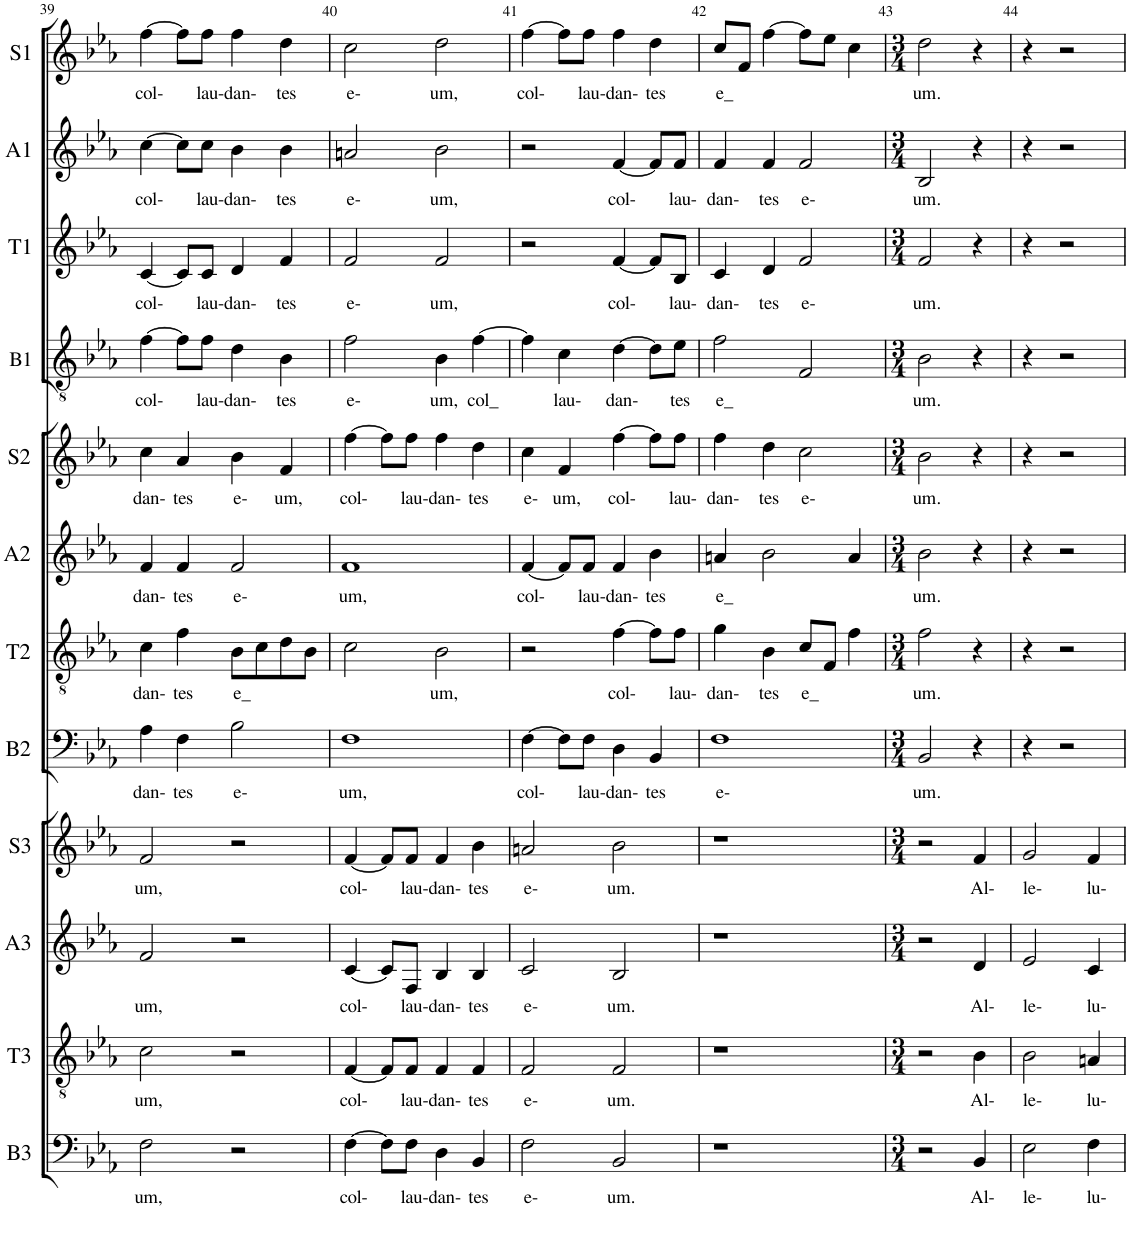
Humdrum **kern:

**kern	**text	**kern	**text	**kern	**text	**kern	**text	**kern	**text	**kern	**text	**kern	**text	**kern	**text	**kern	**text	**kern	**text	**kern	**text	**kern	**text
*part12	*part12	*part11	*part11	*part10	*part10	*part9	*part9	*part8	*part8	*part7	*part7	*part6	*part6	*part5	*part5	*part4	*part4	*part3	*part3	*part2	*part2	*part1	*part1
*staff12	*staff12	*staff11	*staff11	*staff10	*staff10	*staff9	*staff9	*staff8	*staff8	*staff7	*staff7	*staff6	*staff6	*staff5	*staff5	*staff4	*staff4	*staff3	*staff3	*staff2	*staff2	*staff1	*staff1
*I"B3	*	*I"T3	*	*I"A3	*	*I"S3	*	*I"B2	*	*I"T2	*	*I"A2	*	*I"S2	*	*I"B1	*	*I"T1	*	*I"A1	*	*I"S1	*
*I'B3	*	*I'T3	*	*I'A3	*	*I'S3	*	*I'B2	*	*I'T2	*	*I'A2	*	*I'S2	*	*I'B1	*	*I'T1	*	*I'A1	*	*I'S1	*
!!LO:PB:g=z
*clefF4	*	*clefGv2	*	*clefG2	*	*clefG2	*	*clefF4	*	*clefGv2	*	*clefG2	*	*clefG2	*	*clefGv2	*	*clefG2	*	*clefG2	*	*clefG2	*
*Trd7c12	*	*	*	*	*	*	*	*Trd7c12	*	*	*	*	*	*	*	*Trd7c12	*	*	*	*	*	*	*
*k[b-e-a-]	*	*k[b-e-a-]	*	*k[b-e-a-]	*	*k[b-e-a-]	*	*k[b-e-a-]	*	*k[b-e-a-]	*	*k[b-e-a-]	*	*k[b-e-a-]	*	*k[b-e-a-]	*	*k[b-e-a-]	*	*k[b-e-a-]	*	*k[b-e-a-]	*
*M2/2	*	*M2/2	*	*M2/2	*	*M2/2	*	*M2/2	*	*M2/2	*	*M2/2	*	*M2/2	*	*M2/2	*	*M2/2	*	*M2/2	*	*M2/2	*
=39	=39	=39	=39	=39	=39	=39	=39	=39	=39	=39	=39	=39	=39	=39	=39	=39	=39	=39	=39	=39	=39	=39	=39
!	!LO:LY:b	!	!LO:LY:b	!	!LO:LY:b	!	!LO:LY:b	!	!LO:LY:b	!	!LO:LY:b	!	!LO:LY:b	!	!LO:LY:b	!	!LO:LY:b	!	!LO:LY:b	!	!LO:LY:b	!	!LO:LY:b
2F\	um,	2c\	um,	2f/	um,	2f/	um,	4A-\	dan-	4c\	dan-	4f/	dan-	4cc\	dan-	[4f\	col-	[4c/	col-	[4cc\	col-	[4ff\	col-
!	!	!	!	!	!	!	!	!	!LO:LY:b	!	!LO:LY:b	!	!LO:LY:b	!	!LO:LY:b	!	!	!	!	!	!	!	!
.	.	.	.	.	.	.	.	4F\	tes	4f\	tes	4f/	tes	4a-/	tes	8f\L]	.	8c/L]	.	8cc\L]	.	8ff\L]	.
!	!	!	!	!	!	!	!	!	!	!	!	!	!	!	!	!	!LO:LY:b	!	!LO:LY:b	!	!LO:LY:b	!	!LO:LY:b
.	.	.	.	.	.	.	.	.	.	.	.	.	.	.	.	8f\J	lau-	8c/J	lau-	8cc\J	lau-	8ff\J	lau-
!	!	!	!	!	!	!	!	!	!LO:LY:b	!	!LO:LY:b	!	!LO:LY:b	!	!LO:LY:b	!	!LO:LY:b	!	!LO:LY:b	!	!LO:LY:b	!	!LO:LY:b
2r	.	2r	.	2r	.	2r	.	2B-\	e-	8B-\L	e_	2f/	e-	4b-\	e-	4d\	dan-	4d/	dan-	4b-\	dan-	4ff\	dan-
.	.	.	.	.	.	.	.	.	.	8c\	.	.	.	.	.	.	.	.	.	.	.	.	.
!	!	!	!	!	!	!	!	!	!	!	!	!	!	!	!LO:LY:b	!	!LO:LY:b	!	!LO:LY:b	!	!LO:LY:b	!	!LO:LY:b
.	.	.	.	.	.	.	.	.	.	8d\	.	.	.	4f/	um,	4B-\	tes	4f/	tes	4b-\	tes	4dd\	tes
.	.	.	.	.	.	.	.	.	.	8B-\J	.	.	.	.	.	.	.	.	.	.	.	.	.
=40	=40	=40	=40	=40	=40	=40	=40	=40	=40	=40	=40	=40	=40	=40	=40	=40	=40	=40	=40	=40	=40	=40	=40
!	!LO:LY:b	!	!LO:LY:b	!	!LO:LY:b	!	!LO:LY:b	!	!LO:LY:b	!	!	!	!LO:LY:b	!	!LO:LY:b	!	!LO:LY:b	!	!LO:LY:b	!	!LO:LY:b	!	!LO:LY:b
[4F\	col-	[4F/	col-	[4c/	col-	[4f/	col-	1F	um,	2c\	.	1f	um,	[4ff\	col-	2f\	e-	2f/	e-	2an/	e-	2cc\	e-
8F\L]	.	8F/L]	.	8c/L]	.	8f/L]	.	.	.	.	.	.	.	8ff\L]	.	.	.	.	.	.	.	.	.
!	!LO:LY:b	!	!LO:LY:b	!	!LO:LY:b	!	!LO:LY:b	!	!	!	!	!	!	!	!LO:LY:b	!	!	!	!	!	!	!	!
8F\J	lau-	8F/J	lau-	8F/J	lau-	8f/J	lau-	.	.	.	.	.	.	8ff\J	lau-	.	.	.	.	.	.	.	.
!	!LO:LY:b	!	!LO:LY:b	!	!LO:LY:b	!	!LO:LY:b	!	!	!	!LO:LY:b	!	!	!	!LO:LY:b	!	!LO:LY:b	!	!LO:LY:b	!	!LO:LY:b	!	!LO:LY:b
4D\	dan-	4F/	dan-	4B-/	dan-	4f/	dan-	.	.	2B-\	um,	.	.	4ff\	dan-	4B-\	um,	2f/	um,	2b-\	um,	2dd\	um,
!	!LO:LY:b	!	!LO:LY:b	!	!LO:LY:b	!	!LO:LY:b	!	!	!	!	!	!	!	!LO:LY:b	!	!LO:LY:b	!	!	!	!	!	!
4BB-/	tes	4F/	tes	4B-/	tes	4b-\	tes	.	.	.	.	.	.	4dd\	tes	[4f\	col_	.	.	.	.	.	.
=41	=41	=41	=41	=41	=41	=41	=41	=41	=41	=41	=41	=41	=41	=41	=41	=41	=41	=41	=41	=41	=41	=41	=41
!	!LO:LY:b	!	!LO:LY:b	!	!LO:LY:b	!	!LO:LY:b	!	!LO:LY:b	!	!	!	!LO:LY:b	!	!LO:LY:b	!	!	!	!	!	!	!	!LO:LY:b
2F\	e-	2F/	e-	2c/	e-	2an/	e-	[4F\	col-	2r	.	[4f/	col-	4cc\	e-	4f\]	.	2r	.	2r	.	[4ff\	col-
!	!	!	!	!	!	!	!	!	!	!	!	!	!	!	!LO:LY:b	!	!LO:LY:b	!	!	!	!	!	!
.	.	.	.	.	.	.	.	8F\L]	.	.	.	8f/L]	.	4f/	um,	4c\	lau-	.	.	.	.	8ff\L]	.
!	!	!	!	!	!	!	!	!	!LO:LY:b	!	!	!	!LO:LY:b	!	!	!	!	!	!	!	!	!	!LO:LY:b
.	.	.	.	.	.	.	.	8F\J	lau-	.	.	8f/J	lau-	.	.	.	.	.	.	.	.	8ff\J	lau-
!	!LO:LY:b	!	!LO:LY:b	!	!LO:LY:b	!	!LO:LY:b	!	!LO:LY:b	!	!LO:LY:b	!	!LO:LY:b	!	!LO:LY:b	!	!LO:LY:b	!	!LO:LY:b	!	!LO:LY:b	!	!LO:LY:b
2BB-/	um.	2F/	um.	2B-/	um.	2b-\	um.	4D\	dan-	[4f\	col-	4f/	dan-	[4ff\	col-	[4d\	dan-	[4f/	col-	[4f/	col-	4ff\	dan-
!	!	!	!	!	!	!	!	!	!LO:LY:b	!	!	!	!LO:LY:b	!	!	!	!	!	!	!	!	!	!LO:LY:b
.	.	.	.	.	.	.	.	4BB-/	tes	8f\L]	.	4b-\	tes	8ff\L]	.	8d\L]	.	8f/L]	.	8f/L]	.	4dd\	tes
!	!	!	!	!	!	!	!	!	!	!	!LO:LY:b	!	!	!	!LO:LY:b	!	!LO:LY:b	!	!LO:LY:b	!	!LO:LY:b	!	!
.	.	.	.	.	.	.	.	.	.	8f\J	lau-	.	.	8ff\J	lau-	8e-\J	tes	8B-/J	lau-	8f/J	lau-	.	.
=42	=42	=42	=42	=42	=42	=42	=42	=42	=42	=42	=42	=42	=42	=42	=42	=42	=42	=42	=42	=42	=42	=42	=42
!	!	!	!	!	!	!	!	!	!LO:LY:b	!	!LO:LY:b	!	!LO:LY:b	!	!LO:LY:b	!	!LO:LY:b	!	!LO:LY:b	!	!LO:LY:b	!	!LO:LY:b
1r	.	1r	.	1r	.	1r	.	1F	e-	4g\	dan-	4an/	e_	4ff\	dan-	2f\	e_	4c/	dan-	4f/	dan-	8cc/L	e_
.	.	.	.	.	.	.	.	.	.	.	.	.	.	.	.	.	.	.	.	.	.	8f/J	.
!	!	!	!	!	!	!	!	!	!	!	!LO:LY:b	!	!	!	!LO:LY:b	!	!	!	!LO:LY:b	!	!LO:LY:b	!	!
.	.	.	.	.	.	.	.	.	.	4B-\	tes	2b-\	.	4dd\	tes	.	.	4d/	tes	4f/	tes	[4ff\	.
!	!	!	!	!	!	!	!	!	!	!	!LO:LY:b	!	!	!	!LO:LY:b	!	!	!	!LO:LY:b	!	!LO:LY:b	!	!
.	.	.	.	.	.	.	.	.	.	8c/L	e_	.	.	2cc\	e-	2F/	.	2f/	e-	2f/	e-	8ff\L]	.
.	.	.	.	.	.	.	.	.	.	8F/J	.	.	.	.	.	.	.	.	.	.	.	8ee-\J	.
.	.	.	.	.	.	.	.	.	.	4f\	.	4a/	.	.	.	.	.	.	.	.	.	4cc\	.
=43	=43	=43	=43	=43	=43	=43	=43	=43	=43	=43	=43	=43	=43	=43	=43	=43	=43	=43	=43	=43	=43	=43	=43
*M3/4	*	*M3/4	*	*M3/4	*	*M3/4	*	*M3/4	*	*M3/4	*	*M3/4	*	*M3/4	*	*M3/4	*	*M3/4	*	*M3/4	*	*M3/4	*
!	!	!	!	!	!	!	!	!	!LO:LY:b	!	!LO:LY:b	!	!LO:LY:b	!	!LO:LY:b	!	!LO:LY:b	!	!LO:LY:b	!	!LO:LY:b	!	!LO:LY:b
2r	.	2r	.	2r	.	2r	.	2BB-/	um.	2f\	um.	2b-\	um.	2b-\	um.	2B-\	um.	2f/	um.	2B-/	um.	2dd\	um.
!	!LO:LY:b	!	!LO:LY:b	!	!LO:LY:b	!	!LO:LY:b	!	!	!	!	!	!	!	!	!	!	!	!	!	!	!	!
4BB-/	Al-	4B-\	Al-	4d/	Al-	4f/	Al-	4r	.	4r	.	4r	.	4r	.	4r	.	4r	.	4r	.	4r	.
=44	=44	=44	=44	=44	=44	=44	=44	=44	=44	=44	=44	=44	=44	=44	=44	=44	=44	=44	=44	=44	=44	=44	=44
!	!LO:LY:b	!	!LO:LY:b	!	!LO:LY:b	!	!LO:LY:b	!	!	!	!	!	!	!	!	!	!	!	!	!	!	!	!
2E-\	le-	2B-\	le-	2e-/	le-	2g/	le-	4r	.	4r	.	4r	.	4r	.	4r	.	4r	.	4r	.	4r	.
.	.	.	.	.	.	.	.	2r	.	2r	.	2r	.	2r	.	2r	.	2r	.	2r	.	2r	.
!	!LO:LY:b	!	!LO:LY:b	!	!LO:LY:b	!	!LO:LY:b	!	!	!	!	!	!	!	!	!	!	!	!	!	!	!	!
4F\	lu-	4An/	lu-	4c/	lu-	4f/	lu-	.	.	.	.	.	.	.	.	.	.	.	.	.	.	.	.
=	=	=	=	=	=	=	=	=	=	=	=	=	=	=	=	=	=	=	=	=	=	=	=
*-	*-	*-	*-	*-	*-	*-	*-	*-	*-	*-	*-	*-	*-	*-	*-	*-	*-	*-	*-	*-	*-	*-	*-
